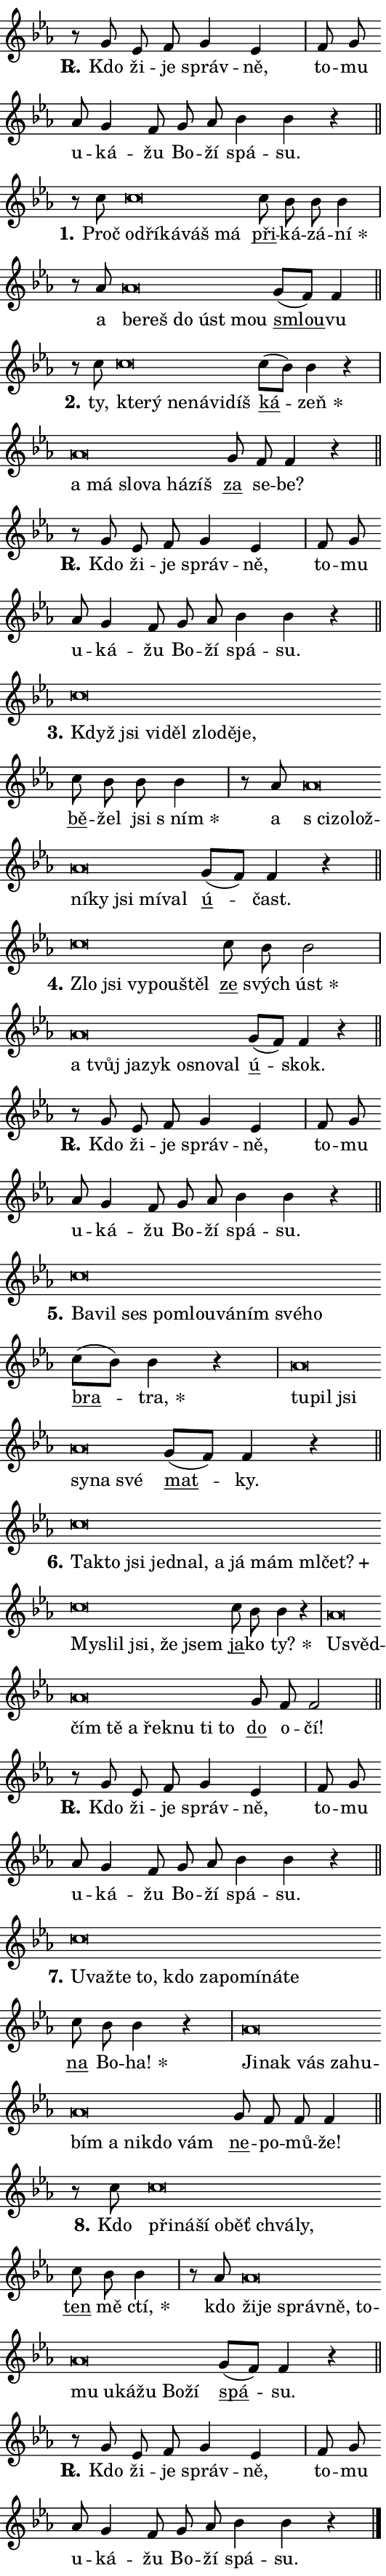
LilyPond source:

\version "2.24.0"
\header { tagline = "" }
\paper {
  indent = 0\cm
  top-margin = 0\cm
  right-margin = 0.13\cm % to fit lyric hyphens
  bottom-margin = 0\cm
  left-margin = 0\cm
  paper-width = 9\cm
  page-breaking = #ly:one-page-breaking
  system-system-spacing.basic-distance = #11
  score-system-spacing.basic-distance = #11
  ragged-last = ##f
}


%% Author: Thomas Morley
%% https://lists.gnu.org/archive/html/lilypond-user/2020-05/msg00002.html
#(define (line-position grob)
"Returns position of @var[grob} in current system:
   @code{'start}, if at first time-step
   @code{'end}, if at last time-step
   @code{'middle} otherwise
"
  (let* ((col (ly:item-get-column grob))
         (ln (ly:grob-object col 'left-neighbor))
         (rn (ly:grob-object col 'right-neighbor))
         (col-to-check-left (if (ly:grob? ln) ln col))
         (col-to-check-right (if (ly:grob? rn) rn col))
         (break-dir-left
           (and
             (ly:grob-property col-to-check-left 'non-musical #f)
             (ly:item-break-dir col-to-check-left)))
         (break-dir-right
           (and
             (ly:grob-property col-to-check-right 'non-musical #f)
             (ly:item-break-dir col-to-check-right))))
        (cond ((eqv? 1 break-dir-left) 'start)
              ((eqv? -1 break-dir-right) 'end)
              (else 'middle))))

#(define (tranparent-at-line-position vctor)
  (lambda (grob)
  "Relying on @code{line-position} select the relevant enry from @var{vctor}.
Used to determine transparency,"
    (case (line-position grob)
      ((end) (not (vector-ref vctor 0)))
      ((middle) (not (vector-ref vctor 1)))
      ((start) (not (vector-ref vctor 2))))))

noteHeadBreakVisibility =
#(define-music-function (break-visibility)(vector?)
"Makes @code{NoteHead}s transparent relying on @var{break-visibility}"
#{
  \override NoteHead.transparent =
    #(tranparent-at-line-position break-visibility)
#})

#(define delete-ledgers-for-transparent-note-heads
  (lambda (grob)
    "Reads whether a @code{NoteHead} is transparent.
If so this @code{NoteHead} is removed from @code{'note-heads} from
@var{grob}, which is supposed to be @code{LedgerLineSpanner}.
As a result ledgers are not printed for this @code{NoteHead}"
    (let* ((nhds-array (ly:grob-object grob 'note-heads))
           (nhds-list
             (if (ly:grob-array? nhds-array)
                 (ly:grob-array->list nhds-array)
                 '()))
           ;; Relies on the transparent-property being done before
           ;; Staff.LedgerLineSpanner.after-line-breaking is executed.
           ;; This is fragile ...
           (to-keep
             (remove
               (lambda (nhd)
                 (ly:grob-property nhd 'transparent #f))
               nhds-list)))
      ;; TODO find a better method to iterate over grob-arrays, similiar
      ;; to filter/remove etc for lists
      ;; For now rebuilt from scratch
      (set! (ly:grob-object grob 'note-heads)  '())
      (for-each
        (lambda (nhd)
          (ly:pointer-group-interface::add-grob grob 'note-heads nhd))
        to-keep))))

squashNotes = {
  \override NoteHead.X-extent = #'(-0.2 . 0.2)
  \override NoteHead.Y-extent = #'(-0.75 . 0)
  \override NoteHead.stencil =
    #(lambda (grob)
       (let ((pos (ly:grob-property grob 'staff-position)))
         (begin
           (if (< pos -7) (display "ERROR: Lower brevis then expected\n") (display ""))
           (if (<= pos -6) ly:text-interface::print ly:note-head::print))))
}
unSquashNotes = {
  \revert NoteHead.X-extent
  \revert NoteHead.Y-extent
  \revert NoteHead.stencil
}

hideNotes = \noteHeadBreakVisibility #begin-of-line-visible
unHideNotes = \noteHeadBreakVisibility #all-visible

% work-around for resetting accidentals
% https://lilypond.org/doc/v2.23/Documentation/notation/displaying-rhythms#unmetered-music
cadenzaMeasure = {
  \cadenzaOff
  \partial 1024 s1024
  \cadenzaOn
}

#(define-markup-command (accent layout props text) (markup?)
  "Underline accented syllable"
  (interpret-markup layout props
    #{\markup \override #'(offset . 4.3) \underline { #text }#}))

responsum = \markup \concat {
  "R" \hspace #-1.05 \path #0.1 #'((moveto 0 0.07) (lineto 0.9 0.8)) \hspace #0.05 "."
}

spaceSize = #0.6828661417322834 % exact space size for TeX Gyre Schola

\layout {
  \context {
    \Staff
    \remove "Time_signature_engraver"
    \override LedgerLineSpanner.after-line-breaking = #delete-ledgers-for-transparent-note-heads
  }
  \context {
    \Lyrics {
      \override LyricSpace.minimum-distance = \spaceSize
      \override LyricText.font-name = #"TeX Gyre Schola"
      \override LyricText.font-size = 1
      \override StanzaNumber.font-name = #"TeX Gyre Schola Bold"
      \override StanzaNumber.font-size = 1
    }
  }
  \context {
    \Score 
    \override NoteHead.text =
      #(lambda (grob) 
        (let ((pos (ly:grob-property grob 'staff-position)))
          #{\markup {
            \combine
              \halign #-0.55 \raise #(if (= pos -6) 0 0.5) \override #'(thickness . 2) \draw-line #'(3.2 . 0)
              \musicglyph "noteheads.sM1"
          }#}))
  }
}

% magnetic-lyrics.ily
%
%   written by
%     Jean Abou Samra <jean@abou-samra.fr>
%     Werner Lemberg <wl@gnu.org>
%
%   adapted by
%     Jiri Hon <jiri.hon@gmail.com>
%
% Version 2022-Apr-15

% https://www.mail-archive.com/lilypond-user@gnu.org/msg149350.html

#(define (Left_hyphen_pointer_engraver context)
   "Collect syllable-hyphen-syllable occurrences in lyrics and store
them in properties.  This engraver only looks to the left.  For
example, if the lyrics input is @code{foo -- bar}, it does the
following.

@itemize @bullet
@item
Set the @code{text} property of the @code{LyricHyphen} grob between
@q{foo} and @q{bar} to @code{foo}.

@item
Set the @code{left-hyphen} property of the @code{LyricText} grob with
text @q{foo} to the @code{LyricHyphen} grob between @q{foo} and
@q{bar}.
@end itemize

Use this auxiliary engraver in combination with the
@code{lyric-@/text::@/apply-@/magnetic-@/offset!} hook."
   (let ((hyphen #f)
         (text #f))
     (make-engraver
      (acknowledgers
       ((lyric-syllable-interface engraver grob source-engraver)
        (set! text grob)))
      (end-acknowledgers
       ((lyric-hyphen-interface engraver grob source-engraver)
        ;(when (not (grob::has-interface grob 'lyric-space-interface))
          (set! hyphen grob)));)
      ((stop-translation-timestep engraver)
       (when (and text hyphen)
         (ly:grob-set-object! text 'left-hyphen hyphen))
       (set! text #f)
       (set! hyphen #f)))))

#(define (lyric-text::apply-magnetic-offset! grob)
   "If the space between two syllables is less than the value in
property @code{LyricText@/.details@/.squash-threshold}, move the right
syllable to the left so that it gets concatenated with the left
syllable.

Use this function as a hook for
@code{LyricText@/.after-@/line-@/breaking} if the
@code{Left_@/hyphen_@/pointer_@/engraver} is active."
   (let ((hyphen (ly:grob-object grob 'left-hyphen #f)))
     (when hyphen
       (let ((left-text (ly:spanner-bound hyphen LEFT)))
         (when (grob::has-interface left-text 'lyric-syllable-interface)
           (let* ((common (ly:grob-common-refpoint grob left-text X))
                  (this-x-ext (ly:grob-extent grob common X))
                  (left-x-ext
                   (begin
                     ;; Trigger magnetism for left-text.
                     (ly:grob-property left-text 'after-line-breaking)
                     (ly:grob-extent left-text common X)))
                  ;; `delta` is the gap width between two syllables.
                  (delta (- (interval-start this-x-ext)
                            (interval-end left-x-ext)))
                  (details (ly:grob-property grob 'details))
                  (threshold (assoc-get 'squash-threshold details 0.2)))
             (when (< delta threshold)
               (let* (;; We have to manipulate the input text so that
                      ;; ligatures crossing syllable boundaries are not
                      ;; disabled.  For languages based on the Latin
                      ;; script this is essentially a beautification.
                      ;; However, for non-Western scripts it can be a
                      ;; necessity.
                      (lt (ly:grob-property left-text 'text))
                      (rt (ly:grob-property grob 'text))
                      (is-space (grob::has-interface hyphen 'lyric-space-interface))
                      (space (if is-space " " ""))
                      (extra-delta (if is-space spaceSize 0))
                      ;; Append new syllable.
                      (ltrt-space (if (and (string? lt) (string? rt))
                                (string-append lt space rt)
                                (make-concat-markup (list lt space rt))))
                      ;; Right-align `ltrt` to the right side.
                      (ltrt-space-markup (grob-interpret-markup
                               grob
                               (make-translate-markup
                                (cons (interval-length this-x-ext) 0)
                                (make-right-align-markup ltrt-space)))))
                 (begin
                   ;; Don't print `left-text`.
                   (ly:grob-set-property! left-text 'stencil #f)
                   ;; Set text and stencil (which holds all collected
                   ;; syllables so far) and shift it to the left.
                   (ly:grob-set-property! grob 'text ltrt-space)
                   (ly:grob-set-property! grob 'stencil ltrt-space-markup)
                   (ly:grob-translate-axis! grob (- (- delta extra-delta)) X))))))))))


#(define (lyric-hyphen::displace-bounds-first grob)
   ;; Make very sure this callback isn't triggered too early.
   (let ((left (ly:spanner-bound grob LEFT))
         (right (ly:spanner-bound grob RIGHT)))
     (ly:grob-property left 'after-line-breaking)
     (ly:grob-property right 'after-line-breaking)
     (ly:lyric-hyphen::print grob)))

squashThreshold = #0.4

\layout {
  \context {
    \Lyrics
    \consists #Left_hyphen_pointer_engraver
    \override LyricText.after-line-breaking =
      #lyric-text::apply-magnetic-offset!
    \override LyricHyphen.stencil = #lyric-hyphen::displace-bounds-first
    \override LyricText.details.squash-threshold = \squashThreshold
    \override LyricHyphen.minimum-distance = 0
    \override LyricHyphen.minimum-length = \squashThreshold
  }
}

squashText = \override LyricText.details.squash-threshold = 9999
unSquashText = \override LyricText.details.squash-threshold = \squashThreshold

leftText = \override LyricText.self-alignment-X = #LEFT
unLeftText = \revert LyricText.self-alignment-X

starOffset = #(lambda (grob) 
                (let ((x_offset (ly:self-alignment-interface::aligned-on-x-parent grob)))
                  (if (= x_offset 0) 0 (+ x_offset 1.2))))

star = #(define-music-function (syllable)(string?)
"Append star separator at the end of a syllable"
#{
  \once \override LyricText.X-offset = #starOffset
  \lyricmode { \markup {
    #syllable
    \override #'((font-name . "TeX Gyre Schola Bold")) \hspace #0.2 \lower #0.65 \larger "*"
  } }
#})

starAccent = #(define-music-function (syllable)(string?)
"Append star separator at the end of a syllable and make accent"
#{
  \once \override LyricText.X-offset = #starOffset
  \lyricmode { \markup {
    \accent #syllable
    \override #'((font-name . "TeX Gyre Schola Bold")) \hspace #0.2 \lower #0.65 \larger "*"
  } }
#})

breath = #(define-music-function (syllable)(string?)
"Append breathing indicator at the end of a syllable"
#{
  \lyricmode { \markup { #syllable "+" } }
#})

optionalBreath = #(define-music-function (syllable)(string?)
"Append optional breathing indicator at the end of a syllable"
#{
  \lyricmode { \markup { #syllable "(+)" } }
#})


\score {
    <<
        \new Voice = "melody" { \cadenzaOn \key es \major \relative { r8 g' es f g4 es \cadenzaMeasure \bar "|" f8 g \bar "" as g4 f8 \bar "" g as \bar "" bes4 bes r \cadenzaMeasure \bar "||" \break } }
        \new Lyrics \lyricsto "melody" { \lyricmode { \set stanza = \responsum
Kdo ži -- je správ -- ně, to -- mu u -- ká -- žu Bo -- ží spá -- su. } }
    >>
    \layout {}
}

\score {
    <<
        \new Voice = "melody" { \cadenzaOn \key es \major \relative { r8 c''8 \squashNotes c\breve*1/16 \hideNotes \breve*1/16 \bar "" \breve*1/16 \bar "" \breve*1/16 \breve*1/16 \bar "" \unHideNotes \unSquashNotes \bar "" c8 bes bes bes4 \cadenzaMeasure \bar "|" r8 as8 \squashNotes as\breve*1/16 \hideNotes \breve*1/16 \bar "" \breve*1/16 \bar "" \breve*1/16 \breve*1/16 \bar "" \unHideNotes \unSquashNotes \bar "" g8[( f)] f4 \cadenzaMeasure \bar "||" \break } }
        \new Lyrics \lyricsto "melody" { \lyricmode { \set stanza = "1."
Proč \leftText od -- \squashText ří -- ká -- váš má \unLeftText \unSquashText \markup \accent při -- ká -- zá -- \star ní a \leftText be -- \squashText reš do úst mou \unLeftText \unSquashText \markup \accent smlou -- vu } }
    >>
    \layout {}
}

\score {
    <<
        \new Voice = "melody" { \cadenzaOn \key es \major \relative { r8 c''8 \squashNotes c\breve*1/16 \hideNotes \breve*1/16 \bar "" \breve*1/16 \bar "" \breve*1/16 \bar "" \breve*1/16 \breve*1/16 \bar "" \unHideNotes \unSquashNotes \bar "" c8[( bes)] bes4 r \cadenzaMeasure \bar "|" \squashNotes as\breve*1/16 \hideNotes \breve*1/16 \bar "" \breve*1/16 \bar "" \breve*1/16 \bar "" \breve*1/16 \breve*1/16 \bar "" \unHideNotes \unSquashNotes \bar "" g8 f f4 r \cadenzaMeasure \bar "||" \break } }
        \new Lyrics \lyricsto "melody" { \lyricmode { \set stanza = "2."
ty, \leftText kte -- \squashText rý ne -- ná -- vi -- díš \unLeftText \unSquashText \markup \accent ká -- \star zeň \leftText a \squashText má slo -- va há -- zíš \unLeftText \unSquashText \markup \accent za se -- be? } }
    >>
    \layout {}
}

\score {
    <<
        \new Voice = "melody" { \cadenzaOn \key es \major \relative { r8 g' es f g4 es \cadenzaMeasure \bar "|" f8 g \bar "" as g4 f8 \bar "" g as \bar "" bes4 bes r \cadenzaMeasure \bar "||" \break } }
        \new Lyrics \lyricsto "melody" { \lyricmode { \set stanza = \responsum
Kdo ži -- je správ -- ně, to -- mu u -- ká -- žu Bo -- ží spá -- su. } }
    >>
    \layout {}
}

\score {
    <<
        \new Voice = "melody" { \cadenzaOn \key es \major \relative { \squashNotes c''\breve*1/16 \hideNotes \breve*1/16 \bar "" \breve*1/16 \bar "" \breve*1/16 \bar "" \breve*1/16 \bar "" \breve*1/16 \breve*1/16 \bar "" \unHideNotes \unSquashNotes \bar "" c8 bes bes bes4 \cadenzaMeasure \bar "|" r8 as8 \squashNotes as\breve*1/16 \hideNotes \breve*1/16 \bar "" \breve*1/16 \bar "" \breve*1/16 \bar "" \breve*1/16 \bar "" \breve*1/16 \bar "" \breve*1/16 \breve*1/16 \bar "" \unHideNotes \unSquashNotes \bar "" g8[( f)] f4 r \cadenzaMeasure \bar "||" \break } }
        \new Lyrics \lyricsto "melody" { \lyricmode { \set stanza = "3."
\leftText Když \squashText jsi vi -- děl zlo -- dě -- je, \unLeftText \unSquashText \markup \accent bě -- žel jsi \star "s ním" a \leftText "s ci" -- \squashText zo -- lož -- ní -- ky jsi mí -- val \unLeftText \unSquashText \markup \accent ú -- čast. } }
    >>
    \layout {}
}

\score {
    <<
        \new Voice = "melody" { \cadenzaOn \key es \major \relative { \squashNotes c''\breve*1/16 \hideNotes \breve*1/16 \bar "" \breve*1/16 \bar "" \breve*1/16 \breve*1/16 \bar "" \unHideNotes \unSquashNotes \bar "" c8 bes bes2 \cadenzaMeasure \bar "|" \squashNotes as\breve*1/16 \hideNotes \breve*1/16 \bar "" \breve*1/16 \bar "" \breve*1/16 \bar "" \breve*1/16 \bar "" \breve*1/16 \breve*1/16 \bar "" \unHideNotes \unSquashNotes \bar "" g8[( f)] f4 r \cadenzaMeasure \bar "||" \break } }
        \new Lyrics \lyricsto "melody" { \lyricmode { \set stanza = "4."
\leftText Zlo \squashText jsi vy -- pou -- štěl \unLeftText \unSquashText \markup \accent ze svých \star úst \leftText a \squashText tvůj ja -- zyk os -- no -- val \unLeftText \unSquashText \markup \accent ú -- skok. } }
    >>
    \layout {}
}

\score {
    <<
        \new Voice = "melody" { \cadenzaOn \key es \major \relative { r8 g' es f g4 es \cadenzaMeasure \bar "|" f8 g \bar "" as g4 f8 \bar "" g as \bar "" bes4 bes r \cadenzaMeasure \bar "||" \break } }
        \new Lyrics \lyricsto "melody" { \lyricmode { \set stanza = \responsum
Kdo ži -- je správ -- ně, to -- mu u -- ká -- žu Bo -- ží spá -- su. } }
    >>
    \layout {}
}

\score {
    <<
        \new Voice = "melody" { \cadenzaOn \key es \major \relative { \squashNotes c''\breve*1/16 \hideNotes \breve*1/16 \bar "" \breve*1/16 \bar "" \breve*1/16 \bar "" \breve*1/16 \bar "" \breve*1/16 \bar "" \breve*1/16 \bar "" \breve*1/16 \breve*1/16 \bar "" \unHideNotes \unSquashNotes \bar "" c8[( bes)] bes4 r \cadenzaMeasure \bar "|" \squashNotes as\breve*1/16 \hideNotes \breve*1/16 \bar "" \breve*1/16 \bar "" \breve*1/16 \bar "" \breve*1/16 \breve*1/16 \bar "" \unHideNotes \unSquashNotes \bar "" g8[( f)] f4 r \cadenzaMeasure \bar "||" \break } }
        \new Lyrics \lyricsto "melody" { \lyricmode { \set stanza = "5."
\leftText Ba -- \squashText vil ses po -- mlou -- vá -- ním své -- ho \unLeftText \unSquashText \markup \accent bra -- \star tra, \leftText tu -- \squashText pil jsi sy -- na své \unLeftText \unSquashText \markup \accent mat -- ky. } }
    >>
    \layout {}
}

\score {
    <<
        \new Voice = "melody" { \cadenzaOn \key es \major \relative { \squashNotes c''\breve*1/16 \hideNotes \breve*1/16 \bar "" \breve*1/16 \bar "" \breve*1/16 \bar "" \breve*1/16 \bar "" \breve*1/16 \bar "" \breve*1/16 \bar "" \breve*1/16 \bar "" \breve*1/16 \bar "" \breve*1/16 \bar "" \breve*1/16 \bar "" \breve*1/16 \bar "" \breve*1/16 \bar "" \breve*1/16 \breve*1/16 \bar "" \unHideNotes \unSquashNotes \bar "" c8 bes bes4 r \cadenzaMeasure \bar "|" \squashNotes as\breve*1/16 \hideNotes \breve*1/16 \bar "" \breve*1/16 \bar "" \breve*1/16 \bar "" \breve*1/16 \bar "" \breve*1/16 \bar "" \breve*1/16 \bar "" \breve*1/16 \breve*1/16 \bar "" \unHideNotes \unSquashNotes \bar "" g8 f f2 \cadenzaMeasure \bar "||" \break } }
        \new Lyrics \lyricsto "melody" { \lyricmode { \set stanza = "6."
\leftText Tak -- \squashText to jsi jed -- nal, a já mám ml -- \breath "čet?" My -- slil jsi, že jsem \unLeftText \unSquashText \markup \accent ja -- ko \star ty? \leftText U -- \squashText svěd -- čím tě a řek -- nu ti to \unLeftText \unSquashText \markup \accent do o -- čí! } }
    >>
    \layout {}
}

\score {
    <<
        \new Voice = "melody" { \cadenzaOn \key es \major \relative { r8 g' es f g4 es \cadenzaMeasure \bar "|" f8 g \bar "" as g4 f8 \bar "" g as \bar "" bes4 bes r \cadenzaMeasure \bar "||" \break } }
        \new Lyrics \lyricsto "melody" { \lyricmode { \set stanza = \responsum
Kdo ži -- je správ -- ně, to -- mu u -- ká -- žu Bo -- ží spá -- su. } }
    >>
    \layout {}
}

\score {
    <<
        \new Voice = "melody" { \cadenzaOn \key es \major \relative { \squashNotes c''\breve*1/16 \hideNotes \breve*1/16 \bar "" \breve*1/16 \bar "" \breve*1/16 \bar "" \breve*1/16 \bar "" \breve*1/16 \bar "" \breve*1/16 \bar "" \breve*1/16 \bar "" \breve*1/16 \breve*1/16 \bar "" \unHideNotes \unSquashNotes \bar "" c8 bes bes4 r \cadenzaMeasure \bar "|" \squashNotes as\breve*1/16 \hideNotes \breve*1/16 \bar "" \breve*1/16 \bar "" \breve*1/16 \bar "" \breve*1/16 \bar "" \breve*1/16 \bar "" \breve*1/16 \bar "" \breve*1/16 \bar "" \breve*1/16 \breve*1/16 \bar "" \unHideNotes \unSquashNotes \bar "" g8 f f f4 \cadenzaMeasure \bar "||" \break } }
        \new Lyrics \lyricsto "melody" { \lyricmode { \set stanza = "7."
\leftText U -- \squashText važ -- te to, kdo za -- po -- mí -- ná -- te \unLeftText \unSquashText \markup \accent na Bo -- \star ha! \leftText Ji -- \squashText nak vás za -- hu -- bím a ni -- kdo vám \unLeftText \unSquashText \markup \accent ne -- po -- mů -- že! } }
    >>
    \layout {}
}

\score {
    <<
        \new Voice = "melody" { \cadenzaOn \key es \major \relative { r8 c''8 \squashNotes c\breve*1/16 \hideNotes \breve*1/16 \bar "" \breve*1/16 \bar "" \breve*1/16 \bar "" \breve*1/16 \bar "" \breve*1/16 \breve*1/16 \bar "" \unHideNotes \unSquashNotes \bar "" c8 bes bes4 \cadenzaMeasure \bar "|" r8 as8 \squashNotes as\breve*1/16 \hideNotes \breve*1/16 \bar "" \breve*1/16 \bar "" \breve*1/16 \bar "" \breve*1/16 \bar "" \breve*1/16 \bar "" \breve*1/16 \bar "" \breve*1/16 \bar "" \breve*1/16 \bar "" \breve*1/16 \breve*1/16 \bar "" \unHideNotes \unSquashNotes \bar "" g8[( f)] f4 r \cadenzaMeasure \bar "||" \break } }
        \new Lyrics \lyricsto "melody" { \lyricmode { \set stanza = "8."
Kdo \leftText při -- \squashText ná -- ší o -- běť chvá -- ly, \unLeftText \unSquashText \markup \accent ten mě \star ctí, kdo \leftText ži -- \squashText je správ -- ně, to -- mu u -- ká -- žu Bo -- ží \unLeftText \unSquashText \markup \accent spá -- su. } }
    >>
    \layout {}
}

\score {
    <<
        \new Voice = "melody" { \cadenzaOn \key es \major \relative { r8 g' es f g4 es \cadenzaMeasure \bar "|" f8 g \bar "" as g4 f8 \bar "" g as \bar "" bes4 bes r \cadenzaMeasure \bar "||" \break } \bar "|." }
        \new Lyrics \lyricsto "melody" { \lyricmode { \set stanza = \responsum
Kdo ži -- je správ -- ně, to -- mu u -- ká -- žu Bo -- ží spá -- su. } }
    >>
    \layout {}
}
